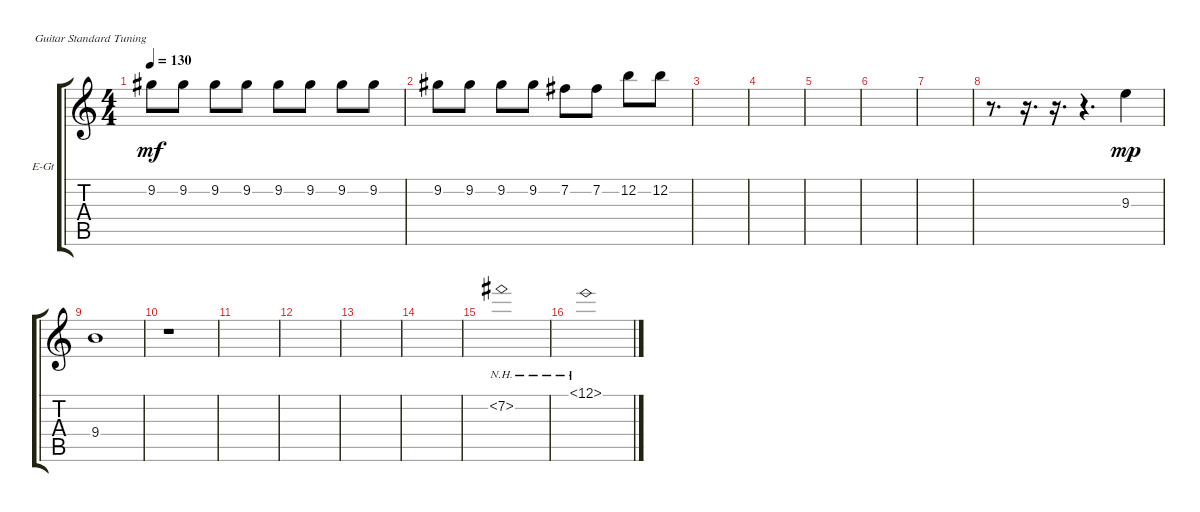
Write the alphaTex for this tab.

\defaultSystemsLayout 4
\bracketExtendMode groupsimilarinstruments
\firstSystemTrackNameOrientation horizontal
\otherSystemsTrackNameOrientation horizontal
\track ("Guitar 2" "E-Gt") {instrument electricguitarclean}
\staff {score tabs}
\tuning (E4 B3 G3 D3 A2 E2)
\ts (4 4)
\tempo 130
\clef g2
\ks c
9.2.8{dy mf} 9.2.8 9.2.8 9.2.8 9.2.8 9.2.8 9.2.8 9.2.8 |
9.2.8 9.2.8 9.2.8 9.2.8 7.2.8 7.2.8 12.2.8 12.2.8 |
|
|
|
|
|
r.8{d} r.16{d} r.16{d} r.4{d} 9.3.4{dy mp} |
9.4.1 |
r.1 |
|
|
|
|
7.2{nh}.1 |
12.1{nh}.1
